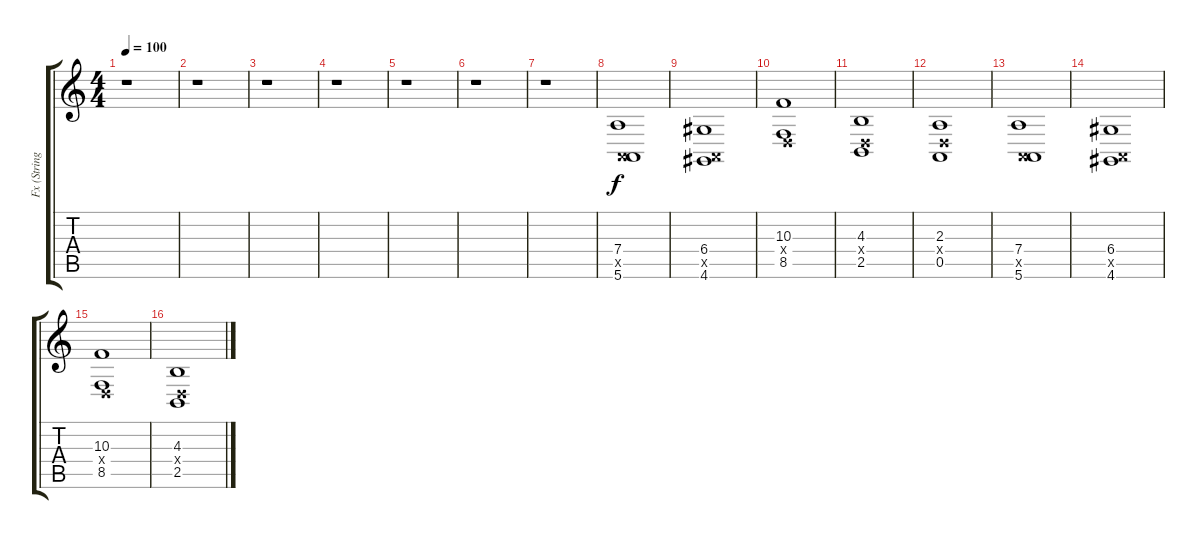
\track ("Fx (String Ensemble)" "Fx (String") {instrument stringensemble1}
\staff {score tabs}
\tuning (E4 B3 G3 D3 A2 E2) {hide}
\ts (4 4)
\tempo 100
\clef g2
\ks c
r.1{dy f} |
r.1 |
r.1 |
r.1 |
r.1 |
r.1 |
r.1 |
(7.4 0.5{x} 5.6).1{volume 16} |
(6.4 0.5{x} 4.6).1 |
(10.3 0.4{x} 8.5).1 |
(4.3 0.4{x} 2.5).1 |
(2.3 0.4{x} 0.5).1 |
(7.4 0.5{x} 5.6).1 |
(6.4 0.5{x} 4.6).1 |
(10.3 0.4{x} 8.5).1 |
(4.3 0.4{x} 2.5).1
